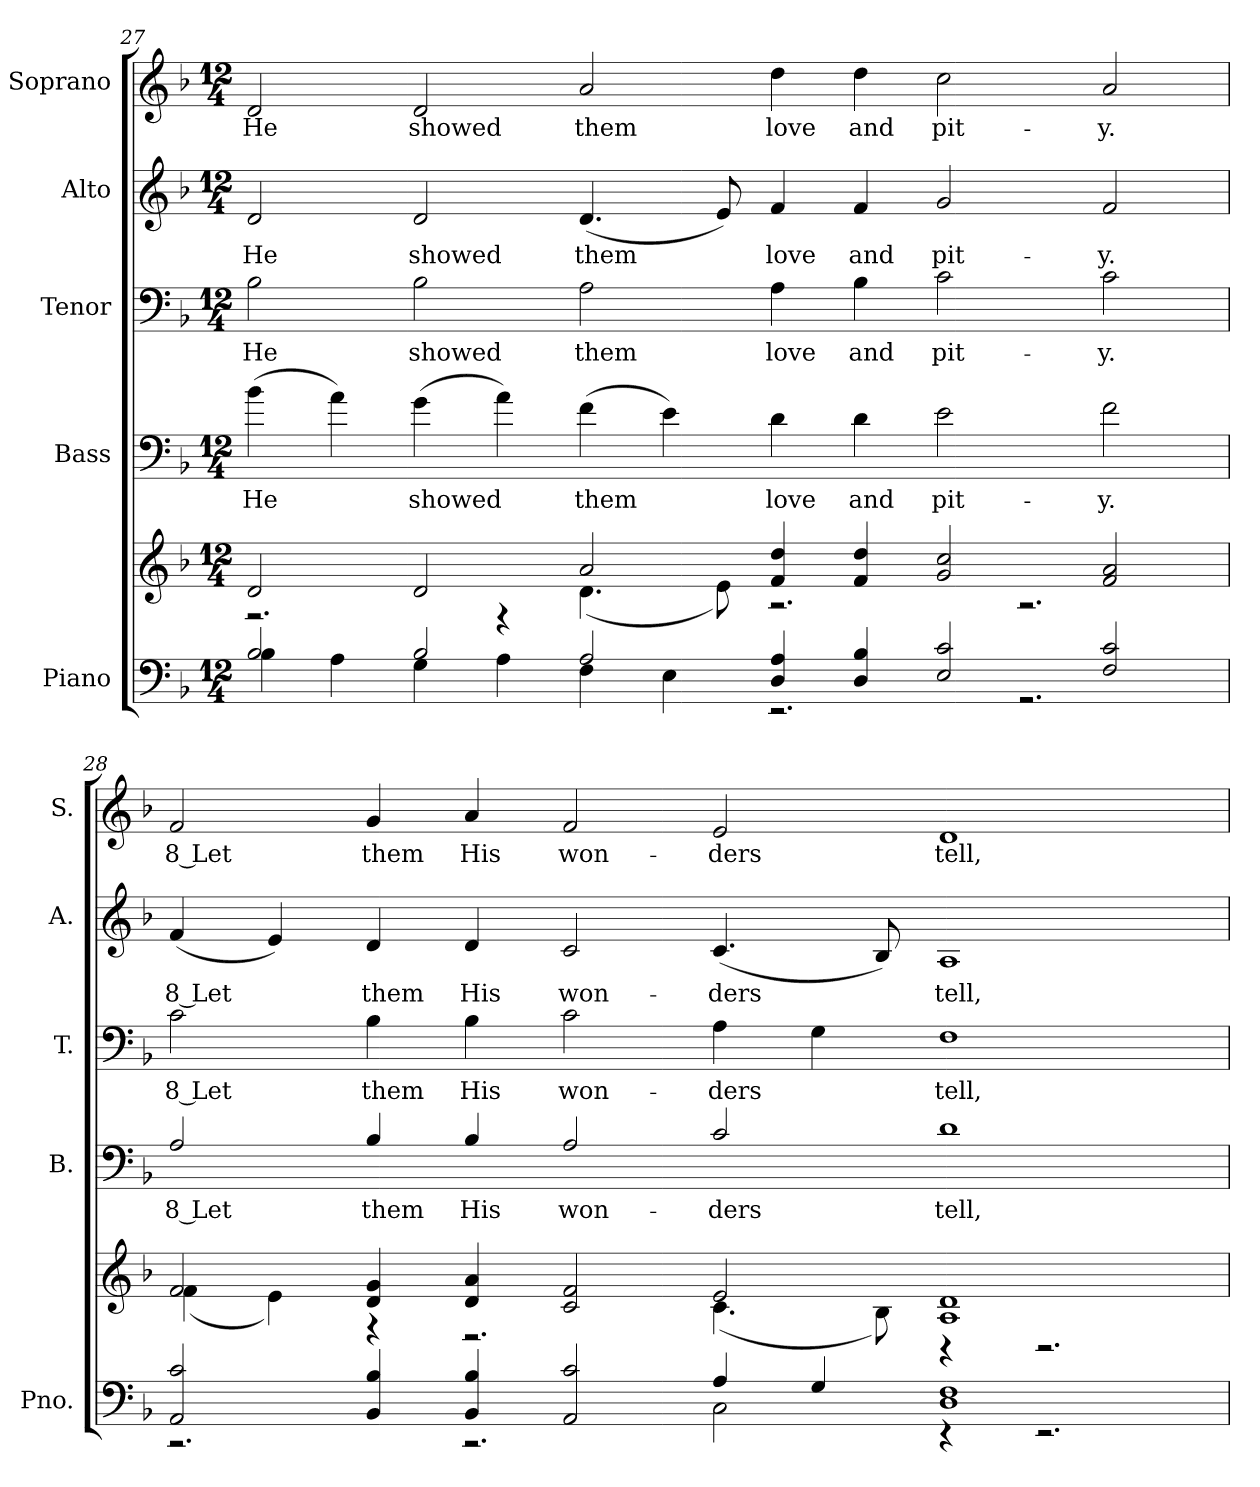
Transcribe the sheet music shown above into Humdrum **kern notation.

**kern	**kern	**kern	**text	**kern	**text	**kern	**text	**kern	**text
*part5	*part5	*part4	*part4	*part3	*part3	*part2	*part2	*part1	*part1
*staff6	*staff5	*staff4	*staff4	*staff3	*staff3	*staff2	*staff2	*staff1	*staff1
*I"Piano	*	*I"Bass	*	*I"Tenor	*	*I"Alto	*	*I"Soprano	*
*I'Pno.	*	*I'B.	*	*I'T.	*	*I'A.	*	*I'S.	*
!!LO:PB:g=z
*clefF4	*clefG2	*clefF4	*	*clefF4	*	*clefG2	*	*clefG2	*
*	*	*ITrd7c12	*	*	*	*	*	*	*
*k[b-]	*k[b-]	*k[b-]	*	*k[b-]	*	*k[b-]	*	*k[b-]	*
*F:	*F:	*F:	*	*F:	*	*F:	*	*F:	*
*M12/4	*M12/4	*M12/4	*	*M12/4	*	*M12/4	*	*M12/4	*
=27	=27	=27	=27	=27	=27	=27	=27	=27	=27
*^	*^	*	*	*	*	*	*	*	*
!	!	!	!	!	!LO:LY:b:color=#000000	!	!	!	!	!	!
!	!	!	!	!	!	!	!LO:LY:b:color=#000000	!	!	!	!
!	!	!	!	!	!	!	!	!	!LO:LY:b:color=#000000	!	!
!	!	!	!	!	!	!	!	!	!	!	!LO:LY:b:color=#000000
2B-i/	4B-i\	2di/	2.r	(4B-i\	He	2B-i\	He	2di/	He	2di/	He
.	4Ai\	.	.	4Ai\)	.	.	.	.	.	.	.
!	!	!	!	!	!LO:LY:b:color=#000000	!	!	!	!	!	!
!	!	!	!	!	!	!	!LO:LY:b:color=#000000	!	!	!	!
!	!	!	!	!	!	!	!	!	!LO:LY:b:color=#000000	!	!
!	!	!	!	!	!	!	!	!	!	!	!LO:LY:b:color=#000000
2B-i/	4Gi\	2di/	.	(4Gi\	showed	2B-i\	showed	2di/	showed	2di/	showed
.	4Ai\	.	4r	4Ai\)	.	.	.	.	.	.	.
!	!	!	!	!	!LO:LY:b:color=#000000	!	!	!	!	!	!
!	!	!	!	!	!	!	!LO:LY:b:color=#000000	!	!	!	!
!	!	!	!	!	!	!	!	!	!LO:LY:b:color=#000000	!	!
!	!	!	!	!	!	!	!	!	!	!	!LO:LY:b:color=#000000
2Ai/	4Fi\	2ai/	(4.di\	(4Fi\	them	2Ai\	them	(4.di/	them	2ai/	them
.	4Ei\	.	.	4Ei\)	.	.	.	.	.	.	.
.	.	.	8ei\)	.	.	.	.	8ei/)	.	.	.
!	!	!	!	!	!LO:LY:b:color=#000000	!	!	!	!	!	!
!	!	!	!	!	!	!	!LO:LY:b:color=#000000	!	!	!	!
!	!	!	!	!	!	!	!	!	!LO:LY:b:color=#000000	!	!
!	!	!	!	!	!	!	!	!	!	!	!LO:LY:b:color=#000000
4Di/ 4Ai	2.r	4fi/ 4ddi	2.r	4Di\	love	4Ai\	love	4fi/	love	4ddi\	love
!	!	!	!	!	!LO:LY:b:color=#000000	!	!	!	!	!	!
!	!	!	!	!	!	!	!LO:LY:b:color=#000000	!	!	!	!
!	!	!	!	!	!	!	!	!	!LO:LY:b:color=#000000	!	!
!	!	!	!	!	!	!	!	!	!	!	!LO:LY:b:color=#000000
4Di/ 4B-i	.	4fi/ 4ddi	.	4Di\	and	4B-i\	and	4fi/	and	4ddi\	and
!	!	!	!	!	!LO:LY:b:color=#000000	!	!	!	!	!	!
!	!	!	!	!	!	!	!LO:LY:b:color=#000000	!	!	!	!
!	!	!	!	!	!	!	!	!	!LO:LY:b:color=#000000	!	!
!	!	!	!	!	!	!	!	!	!	!	!LO:LY:b:color=#000000
2Ei/ 2ci	.	2gi/ 2cci	.	2Ei\	pit-	2ci\	pit-	2gi/	pit-	2cci\	pit-
.	2.r	.	2.r	.	.	.	.	.	.	.	.
!	!	!	!	!	!LO:LY:b:color=#000000	!	!	!	!	!	!
!	!	!	!	!	!	!	!LO:LY:b:color=#000000	!	!	!	!
!	!	!	!	!	!	!	!	!	!LO:LY:b:color=#000000	!	!
!	!	!	!	!	!	!	!	!	!	!	!LO:LY:b:color=#000000
2Fi/ 2ci	.	2fi/ 2ai	.	2Fi\	-y.	2ci\	-y.	2fi/	-y.	2ai/	-y.
!!LO:PB:g=z
=28	=28	=28	=28	=28	=28	=28	=28	=28	=28	=28	=28
!	!	!	!	!	!LO:LY:b:color=#000000	!	!	!	!	!	!
!	!	!	!	!	!	!	!LO:LY:b:color=#000000	!	!	!	!
!	!	!	!	!	!	!	!	!	!LO:LY:b:color=#000000	!	!
!	!	!	!	!	!	!	!	!	!	!	!LO:LY:b:color=#000000
2AAi/ 2ci	2.r	2fi/	(4fi\	2AAi/	8 Let	2ci\	8 Let	(4fi/	8 Let	2fi/	8 Let
.	.	.	4ei\)	.	.	.	.	4ei/)	.	.	.
!	!	!	!	!	!LO:LY:b:color=#000000	!	!	!	!	!	!
!	!	!	!	!	!	!	!LO:LY:b:color=#000000	!	!	!	!
!	!	!	!	!	!	!	!	!	!LO:LY:b:color=#000000	!	!
!	!	!	!	!	!	!	!	!	!	!	!LO:LY:b:color=#000000
4BB-i/ 4B-i	.	4di/ 4gi	4r	4BB-i/	them	4B-i\	them	4di/	them	4gi/	them
!	!	!	!	!	!LO:LY:b:color=#000000	!	!	!	!	!	!
!	!	!	!	!	!	!	!LO:LY:b:color=#000000	!	!	!	!
!	!	!	!	!	!	!	!	!	!LO:LY:b:color=#000000	!	!
!	!	!	!	!	!	!	!	!	!	!	!LO:LY:b:color=#000000
4BB-i/ 4B-i	2.r	4di/ 4ai	2.r	4BB-i/	His	4B-i\	His	4di/	His	4ai/	His
!	!	!	!	!	!LO:LY:b:color=#000000	!	!	!	!	!	!
!	!	!	!	!	!	!	!LO:LY:b:color=#000000	!	!	!	!
!	!	!	!	!	!	!	!	!	!LO:LY:b:color=#000000	!	!
!	!	!	!	!	!	!	!	!	!	!	!LO:LY:b:color=#000000
2AAi/ 2ci	.	2ci/ 2fi	.	2AAi/	won-	2ci\	won-	2ci/	won-	2fi/	won-
!	!	!	!	!	!LO:LY:b:color=#000000	!	!	!	!	!	!
!	!	!	!	!	!	!	!LO:LY:b:color=#000000	!	!	!	!
!	!	!	!	!	!	!	!	!	!LO:LY:b:color=#000000	!	!
!	!	!	!	!	!	!	!	!	!	!	!LO:LY:b:color=#000000
4Ai/	2Ci\	2ei/	(4.ci\	2Ci/	-ders	4Ai\	-ders	(4.ci/	-ders	2ei/	-ders
4Gi/	.	.	.	.	.	4Gi\	.	.	.	.	.
.	.	.	8B-i\)	.	.	.	.	8B-i/)	.	.	.
!	!	!	!	!	!LO:LY:b:color=#000000	!	!	!	!	!	!
!	!	!	!	!	!	!	!LO:LY:b:color=#000000	!	!	!	!
!	!	!	!	!	!	!	!	!	!LO:LY:b:color=#000000	!	!
!	!	!	!	!	!	!	!	!	!	!	!LO:LY:b:color=#000000
1Di 1Fi	4r	1Ai 1di	4r	1Di	tell,	1Fi	tell,	1Ai	tell,	1di	tell,
.	2.r	.	2.r	.	.	.	.	.	.	.	.
*v	*v	*	*	*	*	*	*	*	*	*	*
*	*v	*v	*	*	*	*	*	*	*	*
=	=	=	=	=	=	=	=	=	=
*-	*-	*-	*-	*-	*-	*-	*-	*-	*-
